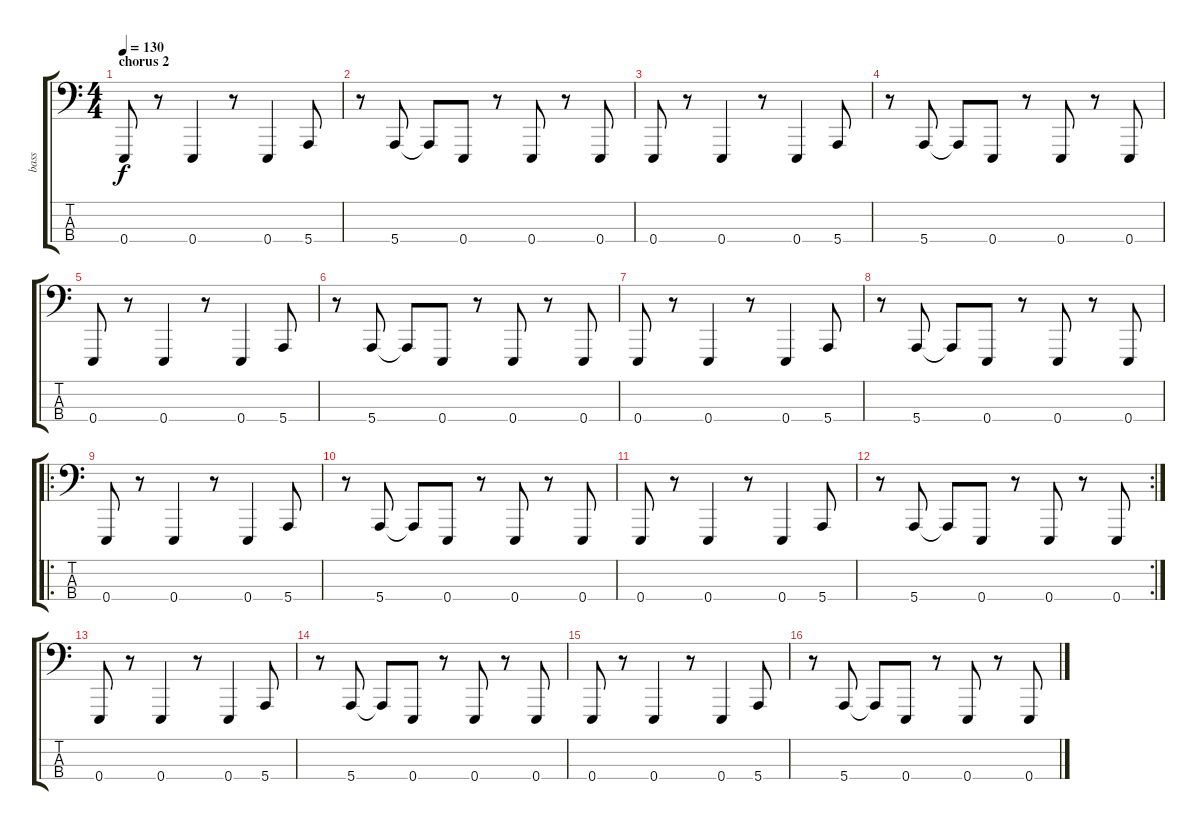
\track ("bass" "bass") {instrument lead8bassandlead}
\staff {score tabs}
\tuning (G2 D2 A1 E1) {hide}
\ts (4 4)
\section ("" "chorus 2")
\tempo 130
\clef f4
\ks c
0.4.8{dy f} r.8 0.4.4 r.8 0.4.4 5.4.8 |
r.8 5.4.8 5.4{t}.8 0.4.8 r.8 0.4.8 r.8 0.4.8 |
0.4.8 r.8 0.4.4 r.8 0.4.4 5.4.8 |
r.8 5.4.8 5.4{t}.8 0.4.8 r.8 0.4.8 r.8 0.4.8 |
0.4.8 r.8 0.4.4 r.8 0.4.4 5.4.8 |
r.8 5.4.8 5.4{t}.8 0.4.8 r.8 0.4.8 r.8 0.4.8 |
0.4.8 r.8 0.4.4 r.8 0.4.4 5.4.8 |
r.8 5.4.8 5.4{t}.8 0.4.8 r.8 0.4.8 r.8 0.4.8 |
\ro
0.4.8 r.8 0.4.4 r.8 0.4.4 5.4.8 |
r.8 5.4.8 5.4{t}.8 0.4.8 r.8 0.4.8 r.8 0.4.8 |
0.4.8 r.8 0.4.4 r.8 0.4.4 5.4.8 |
\rc 2
r.8 5.4.8 5.4{t}.8 0.4.8 r.8 0.4.8 r.8 0.4.8 |
0.4.8 r.8 0.4.4 r.8 0.4.4 5.4.8 |
r.8 5.4.8 5.4{t}.8 0.4.8 r.8 0.4.8 r.8 0.4.8 |
0.4.8 r.8 0.4.4 r.8 0.4.4 5.4.8 |
r.8 5.4.8 5.4{t}.8 0.4.8 r.8 0.4.8 r.8 0.4.8
